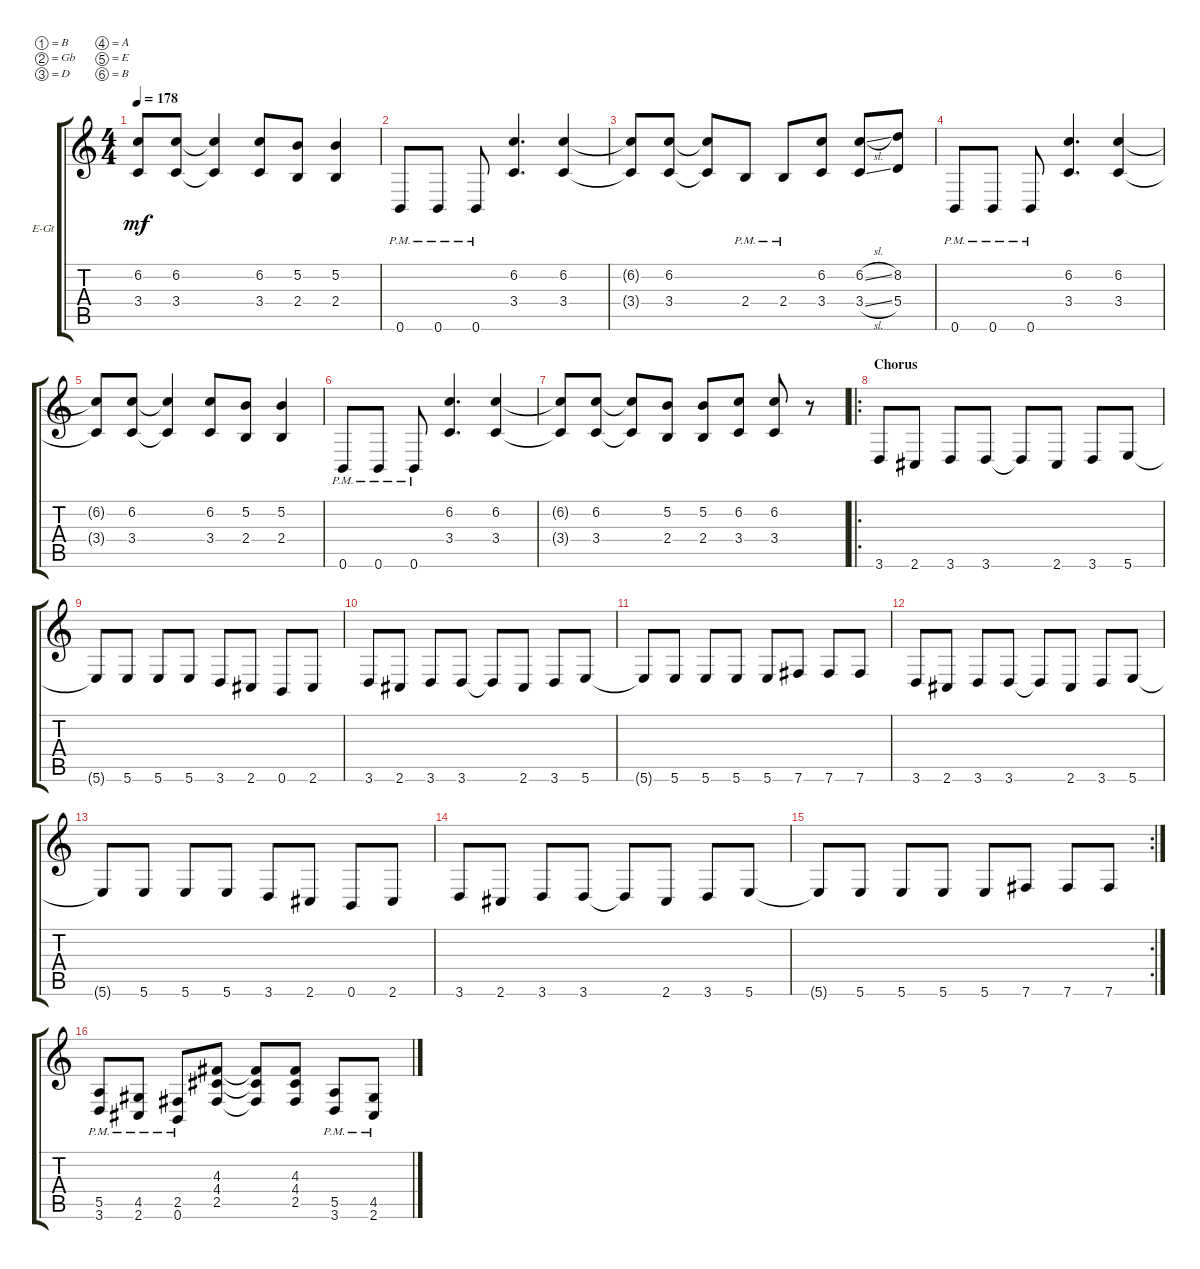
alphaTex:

\bracketExtendMode groupsimilarinstruments
\firstSystemTrackNameOrientation horizontal
\otherSystemsTrackNameOrientation horizontal
\track ("Electric Guitar 2" "E-Gt") {instrument distortionguitar}
\staff {score tabs}
\tuning (B3 Gb3 D3 A2 E2 B1)
\ts (4 4)
\tempo 178
\clef g2
\ks c
(3.4{t} 6.2{t}).8{dy mf} (6.2 3.4).8 (3.4{t} 6.2{t}).4 (3.4 6.2).8 (2.4 5.2).8 (2.4 5.2).4 |
0.6{pm}.8 0.6{pm}.8 0.6{pm}.8 (3.4 6.2).4{d} (6.2 3.4).4 |
(3.4{t} 6.2{t}).8 (6.2 3.4).8 (3.4{t} 6.2{t}).8 2.4{pm}.8 2.4{pm}.8 (3.4 6.2).8 (3.4{sl} 6.2{sl}).8 (5.4 8.2).8 |
0.6{pm}.8 0.6{pm}.8 0.6{pm}.8 (3.4 6.2).4{d} (6.2 3.4).4 |
(3.4{t} 6.2{t}).8 (6.2 3.4).8 (3.4{t} 6.2{t}).4 (3.4 6.2).8 (2.4 5.2).8 (2.4 5.2).4 |
0.6{pm}.8 0.6{pm}.8 0.6{pm}.8 (3.4 6.2).4{d} (6.2 3.4).4 |
(3.4{t} 6.2{t}).8 (6.2 3.4).8 (3.4{t} 6.2{t}).8 (2.4 5.2).8 (2.4 5.2).8 (3.4 6.2).8 (3.4 6.2).8 r.8 |
\ro
\section ("" "Chorus")
3.6.8 2.6.8 3.6.8 3.6.8 3.6{t}.8 2.6.8 3.6.8 5.6.8 |
5.6{t}.8 5.6.8 5.6.8 5.6.8 3.6.8 2.6.8 0.6.8 2.6.8 |
3.6.8 2.6.8 3.6.8 3.6.8 3.6{t}.8 2.6.8 3.6.8 5.6.8 |
5.6{t}.8 5.6.8 5.6.8 5.6.8 5.6.8 7.6.8 7.6.8 7.6.8 |
3.6.8 2.6.8 3.6.8 3.6.8 3.6{t}.8 2.6.8 3.6.8 5.6.8 |
5.6{t}.8 5.6.8 5.6.8 5.6.8 3.6.8 2.6.8 0.6.8 2.6.8 |
3.6.8 2.6.8 3.6.8 3.6.8 3.6{t}.8 2.6.8 3.6.8 5.6.8 |
\rc 2
5.6{t}.8 5.6.8 5.6.8 5.6.8 5.6.8 7.6.8 7.6.8 7.6.8 |
(5.5{pm} 3.6{pm}).8 (4.5{pm} 2.6{pm}).8 (2.5{pm} 0.6{pm}).8 (4.4 4.3 2.5).8 (2.5{t} 4.4{t} 4.3{t}).8 (4.3 4.4 2.5).8 (5.5{pm} 3.6{pm}).8 (4.5{pm} 2.6{pm}).8
